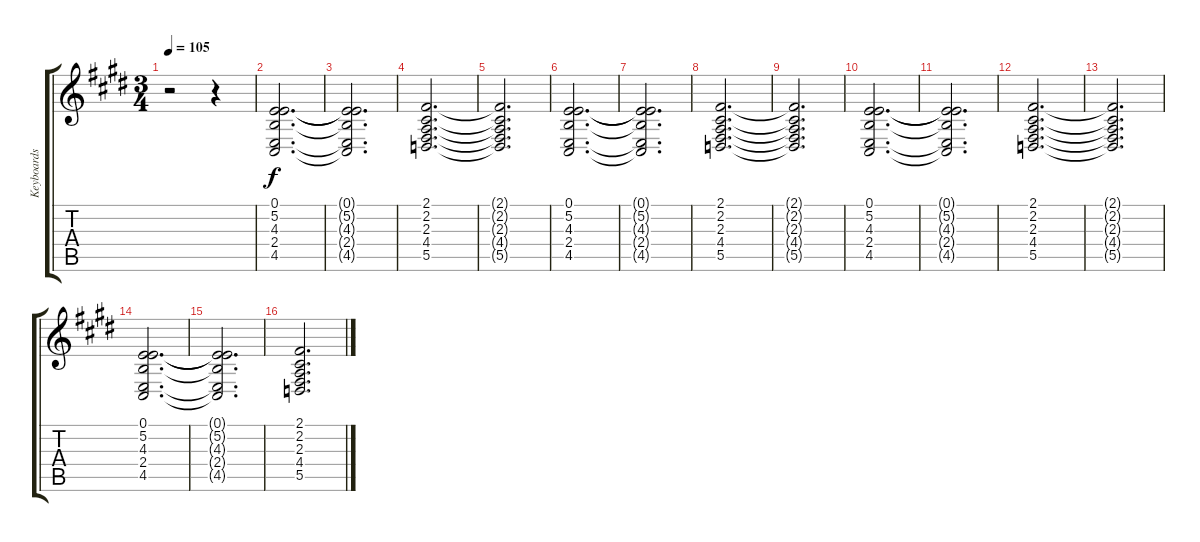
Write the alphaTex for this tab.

\track ("Keyboards" "Keyboards") {instrument pad2warm}
\staff {score tabs}
\tuning (E4 B3 G3 D3 A2 E2) {hide}
\ts (3 4)
\tempo 105
\clef g2
\ks e
r.2{dy f instrument pad2warm} r.4 |
(0.1 5.2 4.3 2.4 4.5).2{d} |
(0.1{t} 5.2{t} 4.3{t} 2.4{t} 4.5{t}).2{d} |
(2.1 2.2 2.3 4.4 5.5).2{d} |
(2.1{t} 2.2{t} 2.3{t} 4.4{t} 5.5{t}).2{d} |
(0.1 5.2 4.3 2.4 4.5).2{d} |
(0.1{t} 5.2{t} 4.3{t} 2.4{t} 4.5{t}).2{d} |
(2.1 2.2 2.3 4.4 5.5).2{d} |
(2.1{t} 2.2{t} 2.3{t} 4.4{t} 5.5{t}).2{d} |
(0.1 5.2 4.3 2.4 4.5).2{d} |
(0.1{t} 5.2{t} 4.3{t} 2.4{t} 4.5{t}).2{d} |
(2.1 2.2 2.3 4.4 5.5).2{d} |
(2.1{t} 2.2{t} 2.3{t} 4.4{t} 5.5{t}).2{d} |
(0.1 5.2 4.3 2.4 4.5).2{d} |
(0.1{t} 5.2{t} 4.3{t} 2.4{t} 4.5{t}).2{d} |
(2.1 2.2 2.3 4.4 5.5).2{d}
